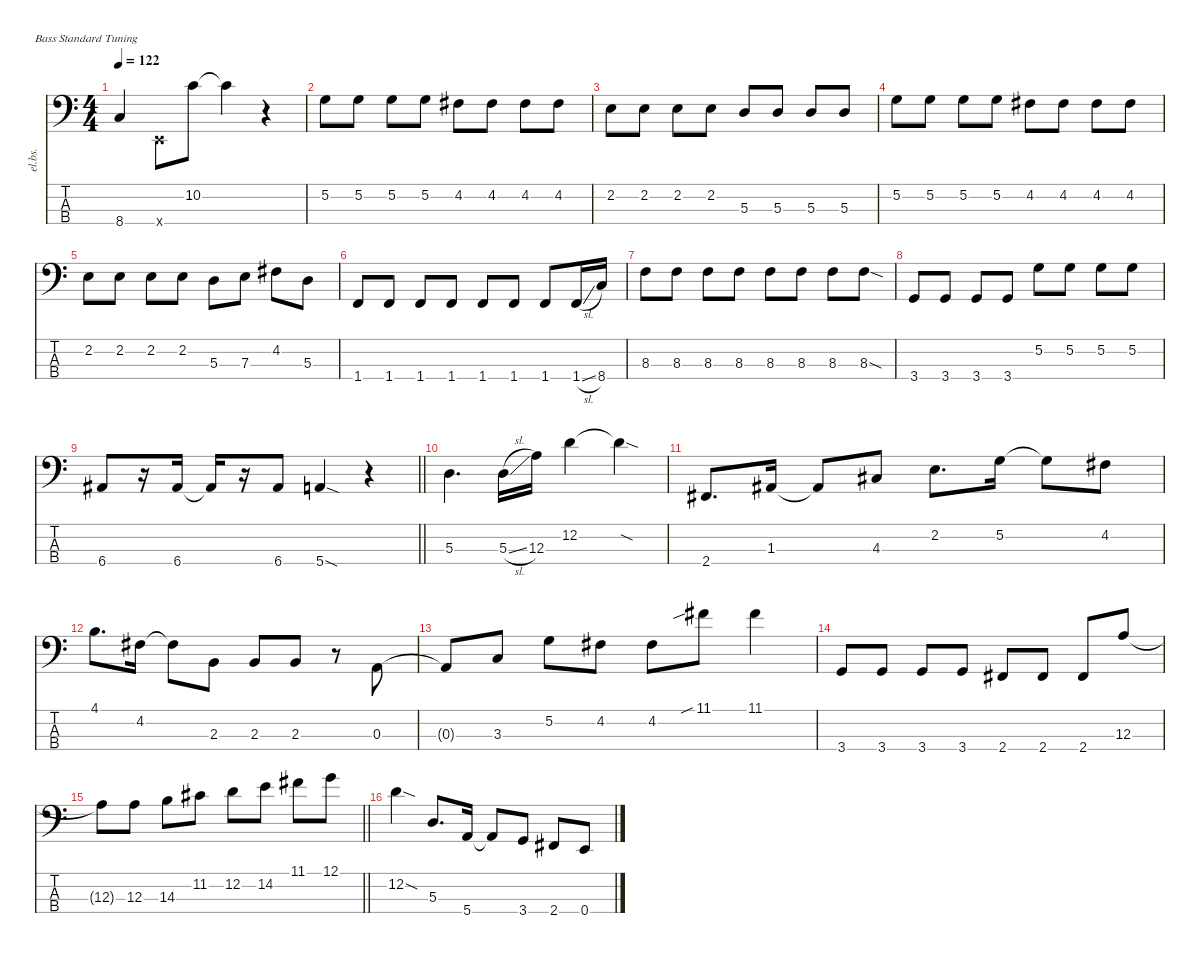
\defaultSystemsLayout 4
\hideDynamics
\bracketExtendMode nobrackets
\track ("Electric Bass" "el.bs.") {mute instrument electricbassfinger}
\staff {score tabs}
\tuning (G2 D2 A1 E1)
\ts (4 4)
\tempo 122
\clef f4
\ks c
8.4{t}.4{dy mf beam Up} 0.4{x}.8{beam Down} 10.2.8{beam Down} 10.2{t}.4{beam Down} r.4{beam Down} |
5.2.8{beam Down} 5.2.8{beam Down} 5.2.8{beam Down} 5.2.8{beam Down} 4.2{acc #}.8{beam Down} 4.2{acc #}.8{beam Down} 4.2{acc #}.8{beam Down} 4.2{acc #}.8{beam Down} |
2.2.8{beam Down} 2.2.8{beam Down} 2.2.8{beam Down} 2.2.8{beam Down} 5.3.8{beam Up} 5.3.8{beam Up} 5.3.8{beam Up} 5.3.8{beam Up} |
5.2.8{beam Down} 5.2.8{beam Down} 5.2.8{beam Down} 5.2.8{beam Down} 4.2{acc #}.8{beam Down} 4.2{acc #}.8{beam Down} 4.2{acc #}.8{beam Down} 4.2{acc #}.8{beam Down} |
2.2.8{beam Down} 2.2.8{beam Down} 2.2.8{beam Down} 2.2.8{beam Down} 5.3.8{beam Down} 7.3.8{beam Down} 4.2{acc #}.8{beam Down} 5.3.8{beam Down} |
1.4.8{beam Up} 1.4.8{beam Up} 1.4.8{beam Up} 1.4.8{beam Up} 1.4.8{beam Up} 1.4.8{beam Up} 1.4.8{beam Up} 1.4{sl}.16{beam Up} 8.4.16{beam Up} |
8.3.8{beam Down} 8.3.8{beam Down} 8.3.8{beam Down} 8.3.8{beam Down} 8.3.8{beam Down} 8.3.8{beam Down} 8.3.8{beam Down} 8.3{sod}.8{beam Down} |
3.4.8{beam Up} 3.4.8{beam Up} 3.4.8{beam Up} 3.4.8{beam Up} 5.2.8{beam Down} 5.2.8{beam Down} 5.2.8{beam Down} 5.2.8{beam Down} |
\barLineRight lightlight
6.4{acc #}.8{beam Up} r.16{beam Up} 6.4{acc #}.16{beam Up} 6.4{t acc #}.16{beam Up} r.16{beam Up} 6.4{acc #}.8{beam Up} 5.4{sod}.4{beam Up} r.4{beam Down} |
5.3.4{d beam Down} 5.3{sl}.16{beam Down} 12.3.16{beam Down} 12.2.4{beam Down} 12.2{sod t}.4{beam Down} |
2.4{acc #}.8{d beam Up} 1.3{acc #}.16{beam Up} 1.3{t acc #}.8{beam Up} 4.3{acc #}.8{beam Up} 2.2.8{d beam Down} 5.2.16{beam Down} 5.2{t}.8{beam Down} 4.2{acc #}.8{beam Down} |
4.1.8{d beam Down} 4.2{acc #}.16{beam Down} 4.2{t acc #}.8{beam Down} 2.3.8{beam Down} 2.3.8{beam Up} 2.3.8{beam Up} r.8{beam Down} 0.3.8{beam Up} |
0.3{t}.8{beam Up} 3.3.8{beam Up} 5.2.8{beam Down} 4.2{acc #}.8{beam Down} 4.2{acc #}.8{beam Down} 11.1{sib acc #}.8{beam Down} 11.1{acc #}.4{beam Down} |
3.4.8{beam Up} 3.4.8{beam Up} 3.4.8{beam Up} 3.4.8{beam Up} 2.4{acc #}.8{beam Up} 2.4{acc #}.8{beam Up} 2.4{acc #}.8{beam Up} 12.3.8{beam Up} |
\barLineRight lightlight
12.3{t}.8{beam Down} 12.3.8{beam Down} 14.3.8{beam Down} 11.2{acc #}.8{beam Down} 12.2.8{beam Down} 14.2.8{beam Down} 11.1{acc #}.8{beam Down} 12.1.8{beam Down} |
12.2{sod}.4{beam Down} 5.3.8{d beam Up} 5.4.16{beam Up} 5.4{t}.8{beam Up} 3.4.8{beam Up} 2.4{acc #}.8{beam Up} 0.4.8{beam Up}
